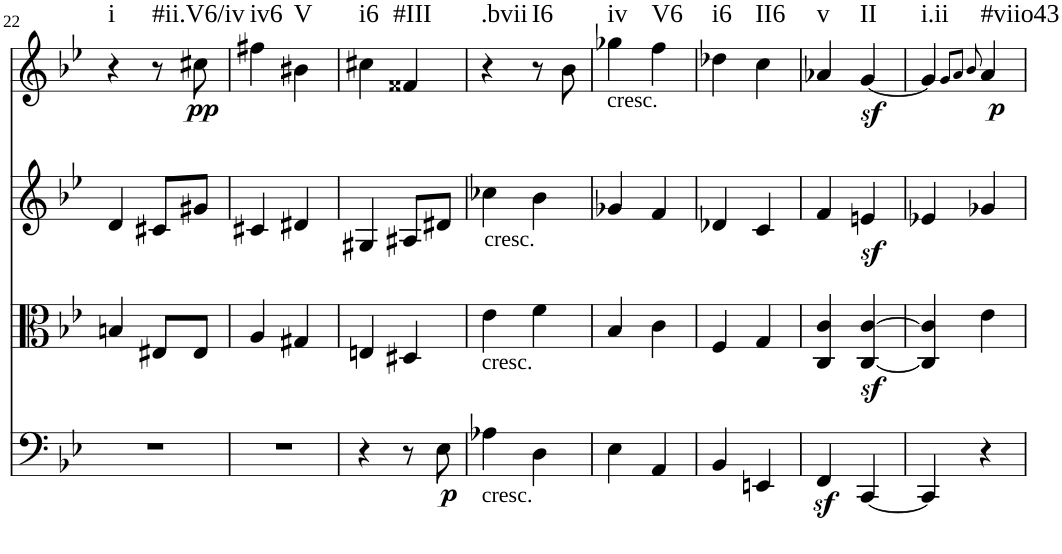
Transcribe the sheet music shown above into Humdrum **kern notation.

**kern	**dynam	**kern	**kern	**kern	**dynam	**harte
*part4	*part4	*part3	*part2	*part1	*part1	*part1
*staff4	*staff4	*staff3	*staff2	*staff1	*staff1	*
*I"Violoncello	*	*I"Viola	*I"Violin II	*I"Violin I	*	*
*I'Vc	*	*I'Vla	*I'Vln	*I'Vln	*	*
!!LO:PB:g=z
*clefF4	*	*clefC3	*clefG2	*clefG2	*	*
*k[b-e-]	*	*k[b-e-]	*k[b-e-]	*k[b-e-]	*	*
*M2/4	*	*M2/4	*M2/4	*M2/4	*	*
=22	=22	=22	=22	=22	=22	=22
!	!	!	!	!	!	!LO:H:kt=i
2r	.	4Bn/	4d/	4r	.	N
!	!	!	!	!	!	!LO:H:kt=#ii.V6/iv
.	.	8E#X/L	8c#X/L	8r	.	N
!	!	!	!	!	!LO:DY:b	!
.	.	8E#/J	8g#X/J	8cc#X\	pp	.
=23	=23	=23	=23	=23	=23	=23
!	!	!	!	!	!	!LO:H:kt=iv6
2r	.	4A/	4c#X/	4ff#X\	.	N
!	!	!	!	!	!	!LO:H:kt=V
.	.	4G#X/	4d#X/	4b#X\	.	N
=24	=24	=24	=24	=24	=24	=24
!	!	!	!	!	!	!LO:H:kt=i6
4r	.	4En/	4G#X/	4cc#X\	.	N
!	!	!	!	!	!	!LO:H:kt=#III
8r	.	4D#X/	8A#X/L	4f##X/	.	N
!	!LO:DY:b	!	!	!	!	!
8E-\	p	.	8d#X/J	.	.	.
=25	=25	=25	=25	=25	=25	=25
!	!	!	!LO:TX:b:t=cresc.	!	!	!
!	!	!LO:TX:b:t=cresc.	!	!	!	!
!LO:TX:b:t=cresc.	!	!	!	!	!	!LO:H:kt=.bvii
4A-X\	.	4e-\	4cc-X\	4r	.	N
!	!	!	!	!	!	!LO:H:kt=I6
4D\	.	4f\	4b-\	8r	.	N
.	.	.	.	8b-\	.	.
=26	=26	=26	=26	=26	=26	=26
!	!	!	!	!LO:TX:b:t=cresc.	!	!LO:H:kt=iv
4E-\	.	4B-/	4g-X/	4gg-X\	.	N
!	!	!	!	!	!	!LO:H:kt=V6
4AA/	.	4c\	4f/	4ff\	.	N
=27	=27	=27	=27	=27	=27	=27
!	!	!	!	!	!	!LO:H:kt=i6
4BB-/	.	4F/	4d-X/	4dd-X\	.	N
!	!	!	!	!	!	!LO:H:kt=II6
4EEn/	.	4G/	4c/	4cc\	.	N
=28	=28	=28	=28	=28	=28	=28
!	!	!	!	!	!	!LO:H:kt=v
4FFz</	.	4C/ 4c/	4f/	4a-X/	.	N
!	!	!	!	!	!LO:DY:b	!LO:H:kt=II
[4CC/	.	[4C/z< [4c/z<	4enz</	[4g/	sf	N
=29	=29	=29	=29	=29	=29	=29
!	!	!	!	!	!	!LO:H:kt=i.ii
4CC/]	.	4C/] 4c/]	4e-X/	4g/]	.	N
.	.	.	.	8qg/L	.	.
.	.	.	.	8qa/J	.	.
.	.	.	.	8qb-/	.	.
!	!	!	!	!	!LO:DY:b	!LO:H:kt=#viio43
4r	.	4e-\	4g-X/	4a/	p	N
=	=	=	=	=	=	=
*-	*-	*-	*-	*-	*-	*-
